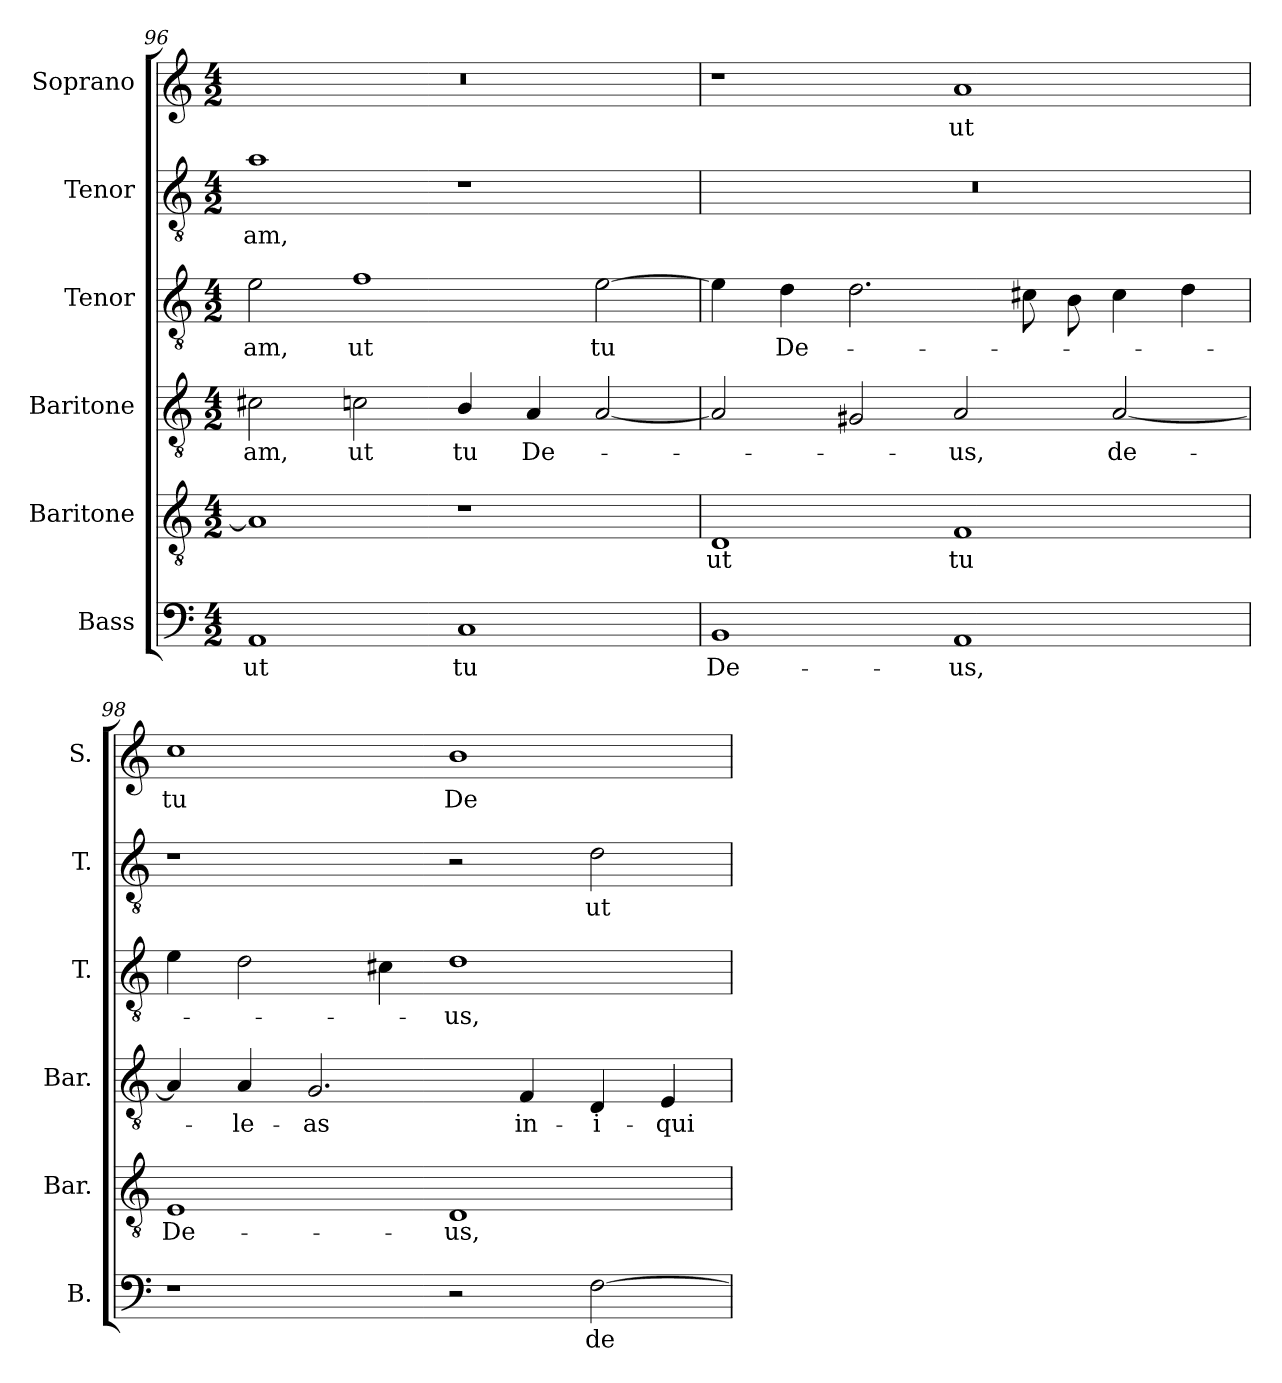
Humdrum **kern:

**kern	**text	**kern	**text	**kern	**text	**kern	**text	**kern	**text	**kern	**text
*part6	*part6	*part5	*part5	*part4	*part4	*part3	*part3	*part2	*part2	*part1	*part1
*staff6	*staff6	*staff5	*staff5	*staff4	*staff4	*staff3	*staff3	*staff2	*staff2	*staff1	*staff1
*I"Bass	*	*I"Baritone	*	*I"Baritone	*	*I"Tenor	*	*I"Tenor	*	*I"Soprano	*
*I'B.	*	*I'Bar.	*	*I'Bar.	*	*I'T.	*	*I'T.	*	*I'S.	*
*clefF4	*	*clefGv2	*	*clefGv2	*	*clefGv2	*	*clefGv2	*	*clefG2	*
*	*	*ITrd7c12	*	*ITrd7c12	*	*ITrd7c12	*	*ITrd7c12	*	*	*
*k[]	*	*k[]	*	*k[]	*	*k[]	*	*k[]	*	*k[]	*
*C:	*	*C:	*	*C:	*	*C:	*	*C:	*	*C:	*
*M4/2	*	*M4/2	*	*M4/2	*	*M4/2	*	*M4/2	*	*M4/2	*
=96	=96	=96	=96	=96	=96	=96	=96	=96	=96	=96	=96
!	!LO:LY:b:color=#000000	!	!	!	!	!	!	!	!	!	!
!	!	!	!	!	!LO:LY:b:color=#000000	!	!	!	!	!	!
!	!	!	!	!	!	!	!LO:LY:b:color=#000000	!	!	!	!
!	!	!	!	!	!	!	!	!	!LO:LY:b:color=#000000	!LO:N:vis=1	!
1AAi	ut	1AAi]	.	2C#Xi\	-am,	2Ei\	-am,	1Ai	-am,	0r	.
!	!	!	!	!	!LO:LY:b:color=#000000	!	!	!	!	!	!
!	!	!	!	!	!	!	!LO:LY:b:color=#000000	!	!	!	!
.	.	.	.	2Cni\	ut	1Fi	ut	.	.	.	.
!	!LO:LY:b:color=#000000	!	!	!	!	!	!	!	!	!	!
!	!	!	!	!	!LO:LY:b:color=#000000	!	!	!	!	!	!
1Ci	tu	1r	.	4BBi/	tu	.	.	1r	.	.	.
!	!	!	!	!	!LO:LY:b:color=#000000	!	!	!	!	!	!
.	.	.	.	4AAi/	De-	.	.	.	.	.	.
!	!	!	!	!	!	!	!LO:LY:b:color=#000000	!	!	!	!
.	.	.	.	[2AAi/	.	[2Ei\	tu	.	.	.	.
=97	=97	=97	=97	=97	=97	=97	=97	=97	=97	=97	=97
!	!LO:LY:b:color=#000000	!	!	!	!	!	!	!	!	!	!
!	!	!	!LO:LY:b:color=#000000	!	!	!	!	!LO:N:vis=1	!	!	!
1BBi	De-	1DDi	ut	2AAi/]	.	4Ei\]	.	0r	.	1r	.
!	!	!	!	!	!	!	!LO:LY:b:color=#000000	!	!	!	!
.	.	.	.	.	.	4Di\	De-	.	.	.	.
.	.	.	.	2GG#Xi/	.	2.Di\	.	.	.	.	.
!	!LO:LY:b:color=#000000	!	!	!	!	!	!	!	!	!	!
!	!	!	!LO:LY:b:color=#000000	!	!	!	!	!	!	!	!
!	!	!	!	!	!LO:LY:b:color=#000000	!	!	!	!	!	!
!	!	!	!	!	!	!	!	!	!	!	!LO:LY:b:color=#000000
1AAi	-us,	1FFi	tu	2AAi/	-us,	.	.	.	.	1ai	ut
.	.	.	.	.	.	8C#Xi\	.	.	.	.	.
.	.	.	.	.	.	8BBi\	.	.	.	.	.
!	!	!	!	!	!LO:LY:b:color=#000000	!	!	!	!	!	!
.	.	.	.	[2AAi/	de-	4C#i\	.	.	.	.	.
.	.	.	.	.	.	4Di\	.	.	.	.	.
=98	=98	=98	=98	=98	=98	=98	=98	=98	=98	=98	=98
!	!	!	!LO:LY:b:color=#000000	!	!	!	!	!	!	!	!
!	!	!	!	!	!	!	!	!	!	!	!LO:LY:b:color=#000000
1r	.	1EEi	De-	4AAi/]	.	4Ei\	.	1r	.	1cci	tu
!	!	!	!	!	!LO:LY:b:color=#000000	!	!	!	!	!	!
.	.	.	.	4AAi/	-le-	2Di\	.	.	.	.	.
!	!	!	!	!	!LO:LY:b:color=#000000	!	!	!	!	!	!
.	.	.	.	2.GGi/	-as	.	.	.	.	.	.
.	.	.	.	.	.	4C#Xi\	.	.	.	.	.
!	!	!	!LO:LY:b:color=#000000	!	!	!	!	!	!	!	!
!	!	!	!	!	!	!	!LO:LY:b:color=#000000	!	!	!	!
!	!	!	!	!	!	!	!	!	!	!	!LO:LY:b:color=#000000
2r	.	1DDi	-us,	.	.	1Di	-us,	2r	.	1bi	De-
!	!	!	!	!	!LO:LY:b:color=#000000	!	!	!	!	!	!
.	.	.	.	4FFi/	in-	.	.	.	.	.	.
!	!LO:LY:b:color=#000000	!	!	!	!	!	!	!	!	!	!
!	!	!	!	!	!LO:LY:b:color=#000000	!	!	!	!	!	!
!	!	!	!	!	!	!	!	!	!LO:LY:b:color=#000000	!	!
[2Fi\	de-	.	.	4DDi/	-i-	.	.	2Di\	ut	.	.
!	!	!	!	!	!LO:LY:b:color=#000000	!	!	!	!	!	!
.	.	.	.	4EEi/	-qui-	.	.	.	.	.	.
=	=	=	=	=	=	=	=	=	=	=	=
*-	*-	*-	*-	*-	*-	*-	*-	*-	*-	*-	*-
